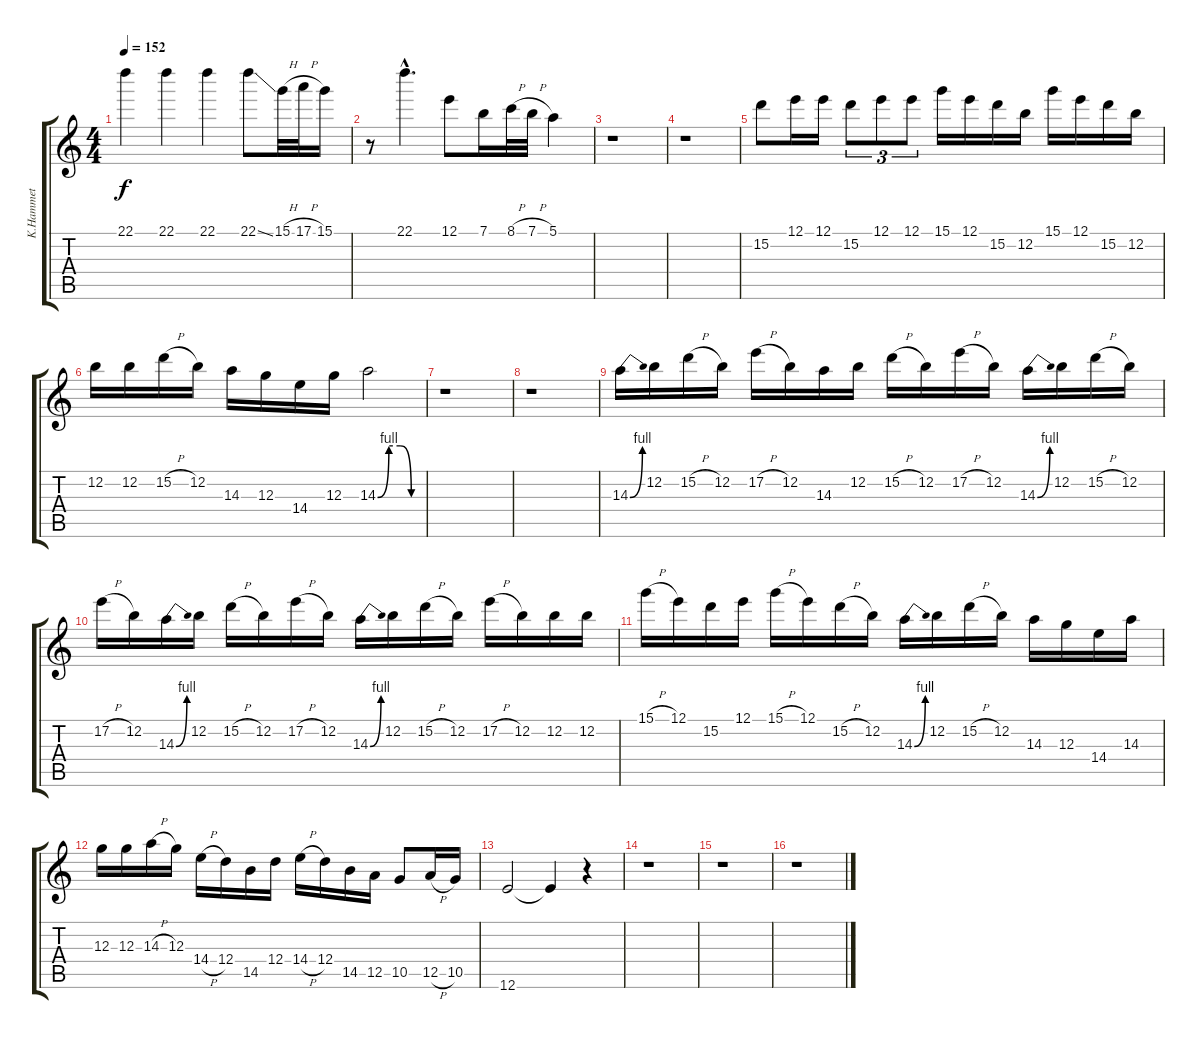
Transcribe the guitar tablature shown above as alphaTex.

\track ("K.Hammet" "K.Hammet") {instrument distortionguitar}
\staff {score tabs}
\tuning (E4 B3 G3 D3 A2 E2) {hide}
\ts (4 4)
\tempo 152
\clef g2
\ks c
22.1.4{dy f} 22.1.4 22.1.4 22.1{ss}.8 15.1{h}.32 17.1{h}.32 15.1.16 |
r.8 22.1{hac}.4{d} 12.1.8 7.1.16 8.1{h}.32 7.1{h}.32 5.1.4 |
r.1 |
r.1 |
15.2.8 12.1.16 12.1.16 15.2.8{tu (3 2)} 12.1.8{tu (3 2)} 12.1.8{tu (3 2)} 15.1.16 12.1.16 15.2.16 12.2.16 15.1.16 12.1.16 15.2.16 12.2.16 |
12.2.16 12.2.16 15.2{h}.16 12.2.16 14.3.16 12.3.16 14.4.16 12.3.16 14.3{be (custom 0 0 15 4 30 4 45 0 60 0)}.2 |
r.1 |
r.1 |
14.3{be (bend 0 0 60 4)}.16 12.2.16 15.2{h}.16 12.2.16 17.2{h}.16 12.2.16 14.3.16 12.2.16 15.2{h}.16 12.2.16 17.2{h}.16 12.2.16 14.3{be (bend 0 0 60 4)}.16 12.2.16 15.2{h}.16 12.2.16 |
17.2{h}.16 12.2.16 14.3{be (bend 0 0 60 4)}.16 12.2.16 15.2{h}.16 12.2.16 17.2{h}.16 12.2.16 14.3{be (bend 0 0 60 4)}.16 12.2.16 15.2{h}.16 12.2.16 17.2{h}.16 12.2.16 12.2.16 12.2.16 |
15.1{h}.16 12.1.16 15.2.16 12.1.16 15.1{h}.16 12.1.16 15.2{h}.16 12.2.16 14.3{be (bend 0 0 60 4)}.16 12.2.16 15.2{h}.16 12.2.16 14.3.16 12.3.16 14.4.16 14.3.16 |
12.3.16 12.3.16 14.3{h}.16 12.3.16 14.4{h}.16 12.4.16 14.5.16 12.4.16 14.4{h}.16 12.4.16 14.5.16 12.5.16 10.5.8 12.5{h}.16 10.5.16 |
12.6.2 12.6{t}.4 r.4 |
r.1 |
r.1 |
r.1
